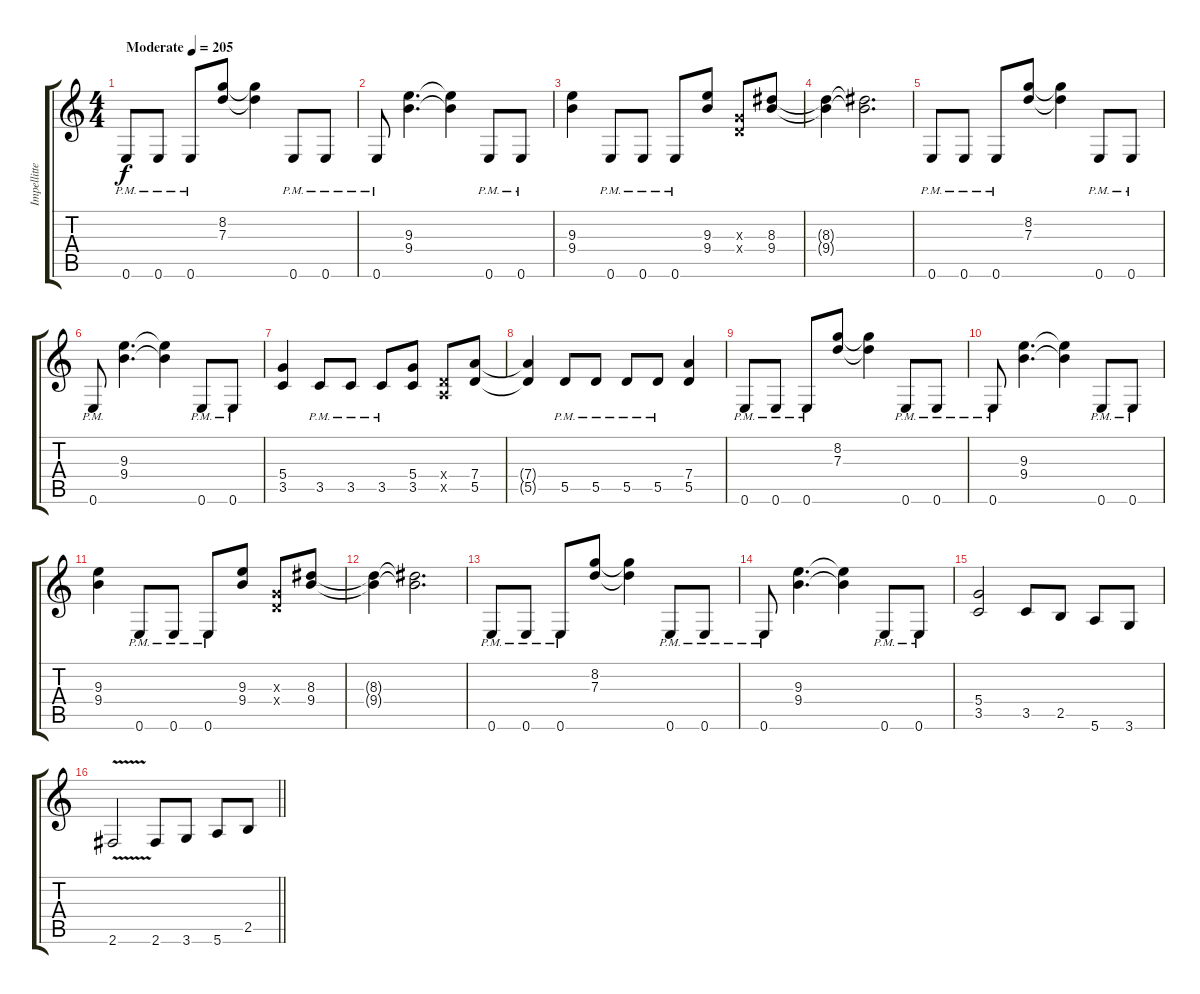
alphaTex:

\track ("Impellitteri" "Impellitte") {instrument distortionguitar}
\staff {score tabs}
\tuning (E4 B3 G3 D3 A2 E2) {hide}
\ts (4 4)
\tempo (205 "Moderate")
\clef g2
\ks c
0.6{pm}.8{dy f instrument distortionguitar} 0.6{pm}.8 0.6{pm}.8 (8.2 7.3).8 (8.2{t} 7.3{t}).4 0.6{pm}.8 0.6{pm}.8 |
0.6{pm}.8 (9.3 9.4).4{d} (9.3{t} 9.4{t}).4 0.6{pm}.8 0.6{pm}.8 |
(9.3 9.4).4 0.6{pm}.8 0.6{pm}.8 0.6{pm}.8 (9.3 9.4).8 (0.3{x} 0.4{x}).8 (8.3 9.4).8 |
(8.3{t} 9.4{t}).4 (8.3{t} 9.4{t}).2{d} |
0.6{pm}.8 0.6{pm}.8 0.6{pm}.8 (8.2 7.3).8 (8.2{t} 7.3{t}).4 0.6{pm}.8 0.6{pm}.8 |
0.6{pm}.8 (9.3 9.4).4{d} (9.3{t} 9.4{t}).4 0.6{pm}.8 0.6{pm}.8 |
(5.4 3.5).4 3.5{pm}.8 3.5{pm}.8 3.5{pm}.8 (5.4 3.5).8 (0.4{x} 0.5{x}).8 (7.4 5.5).8 |
(7.4{t} 5.5{t}).4 5.5{pm}.8 5.5{pm}.8 5.5{pm}.8 5.5{pm}.8 (7.4 5.5).4 |
0.6{pm}.8 0.6{pm}.8 0.6{pm}.8 (8.2 7.3).8 (8.2{t} 7.3{t}).4 0.6{pm}.8 0.6{pm}.8 |
0.6{pm}.8 (9.3 9.4).4{d} (9.3{t} 9.4{t}).4 0.6{pm}.8 0.6{pm}.8 |
(9.3 9.4).4 0.6{pm}.8 0.6{pm}.8 0.6{pm}.8 (9.3 9.4).8 (0.3{x} 0.4{x}).8 (8.3 9.4).8 |
(8.3{t} 9.4{t}).4 (8.3{t} 9.4{t}).2{d} |
0.6{pm}.8 0.6{pm}.8 0.6{pm}.8 (8.2 7.3).8 (8.2{t} 7.3{t}).4 0.6{pm}.8 0.6{pm}.8 |
0.6{pm}.8 (9.3 9.4).4{d} (9.3{t} 9.4{t}).4 0.6{pm}.8 0.6{pm}.8 |
(5.4 3.5).2 3.5.8 2.5.8 5.6.8 3.6.8 |
\barLineRight lightlight
2.6{v}.2 2.6.8 3.6.8 5.6.8 2.5.8
